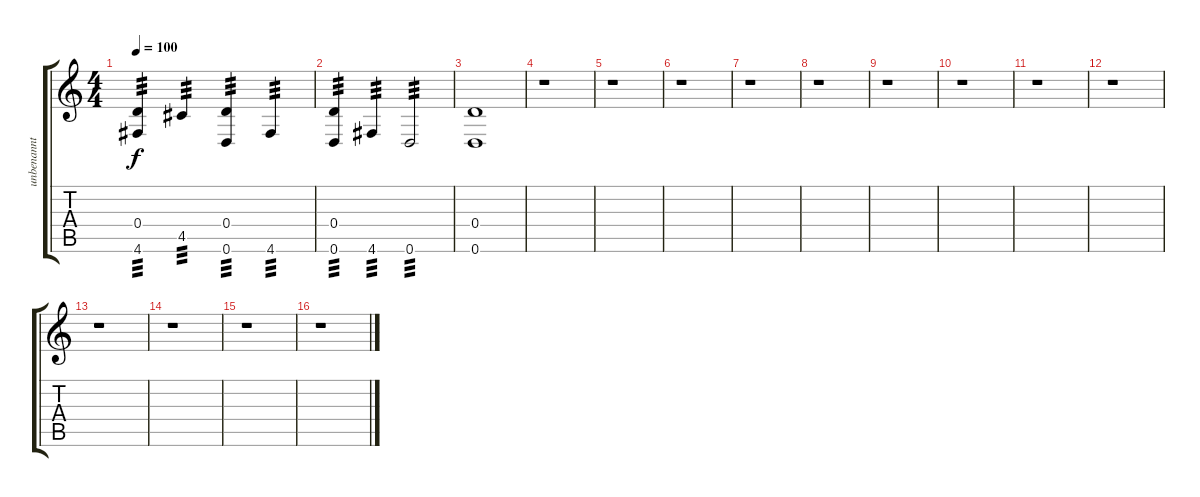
\track ("unbenannt" "unbenannt") {instrument acousticguitarnylon}
\staff {score tabs}
\tuning (E4 B3 G3 D3 A2 D2) {hide}
\ts (4 4)
\tempo 100
\clef g2
\ks c
(0.4 4.6).4{tp 3 dy f} 4.5.4{tp 3} (0.4 0.6).4{tp 3} 4.6.4{tp 3} |
(0.4 0.6).4{tp 3} 4.6.4{tp 3} 0.6.2{tp 3} |
(0.4 0.6).1 |
r.1 |
r.1 |
r.1 |
r.1 |
r.1 |
r.1 |
r.1 |
r.1 |
r.1 |
r.1 |
r.1 |
r.1 |
r.1
